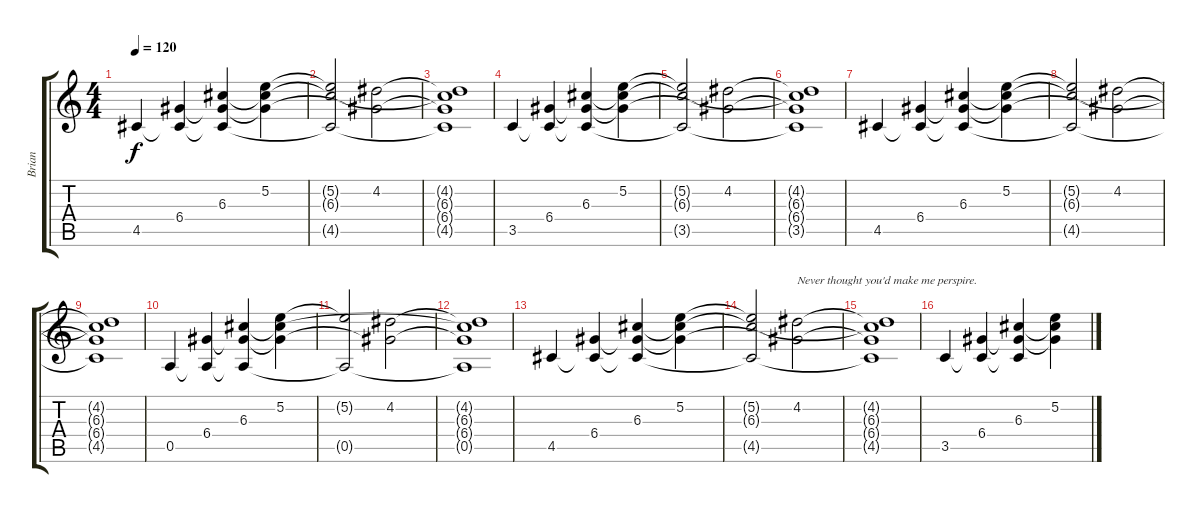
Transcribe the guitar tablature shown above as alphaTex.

\track ("Brian" "Brian") {instrument electricguitarclean}
\staff {score tabs}
\tuning (E4 B3 G3 D3 A2 E2) {hide}
\ts (4 4)
\tempo 120
\clef g2
\ks c
4.5.4{dy f instrument electricguitarclean} (6.4 4.5{t}).4 (6.3 6.4{t} 4.5{t}).4 (5.2 6.3{t} 6.4{t}).4 |
(5.2{t} 6.3{t} 4.5{t}).2 (4.2 6.4{t}).2 |
(4.2{t} 6.3{t} 6.4{t} 4.5{t}).1 |
3.5.4 (6.4 3.5{t}).4 (6.3 6.4{t} 3.5{t}).4 (5.2 6.3{t} 6.4{t}).4 |
(5.2{t} 6.3{t} 3.5{t}).2 (4.2 6.4{t}).2 |
(4.2{t} 6.3{t} 6.4{t} 3.5{t}).1 |
4.5.4 (6.4 4.5{t}).4 (6.3 6.4{t} 4.5{t}).4 (5.2 6.3{t} 6.4{t}).4 |
(5.2{t} 6.3{t} 4.5{t}).2 (4.2 6.4{t}).2 |
(4.2{t} 6.3{t} 6.4{t} 4.5{t}).1 |
0.5.4 (6.4 0.5{t}).4 (6.3 6.4{t} 0.5{t}).4 (5.2 6.3{t} 6.4{t}).4 |
(5.2{t} 0.5{t}).2 (4.2 6.4{t}).2 |
(4.2{t} 6.3{t} 6.4{t} 0.5{t}).1 |
4.5.4 (6.4 4.5{t}).4 (6.3 6.4{t} 4.5{t}).4 (5.2 6.3{t} 6.4{t}).4 |
(5.2{t} 6.3{t} 4.5{t}).2 (4.2 6.4{t}).2{txt "Never thought you'd make me perspire."} |
(4.2{t} 6.3{t} 6.4{t} 4.5{t}).1 |
3.5.4 (6.4 3.5{t}).4 (6.3 6.4{t} 3.5{t}).4 (5.2 6.3{t} 6.4{t}).4
